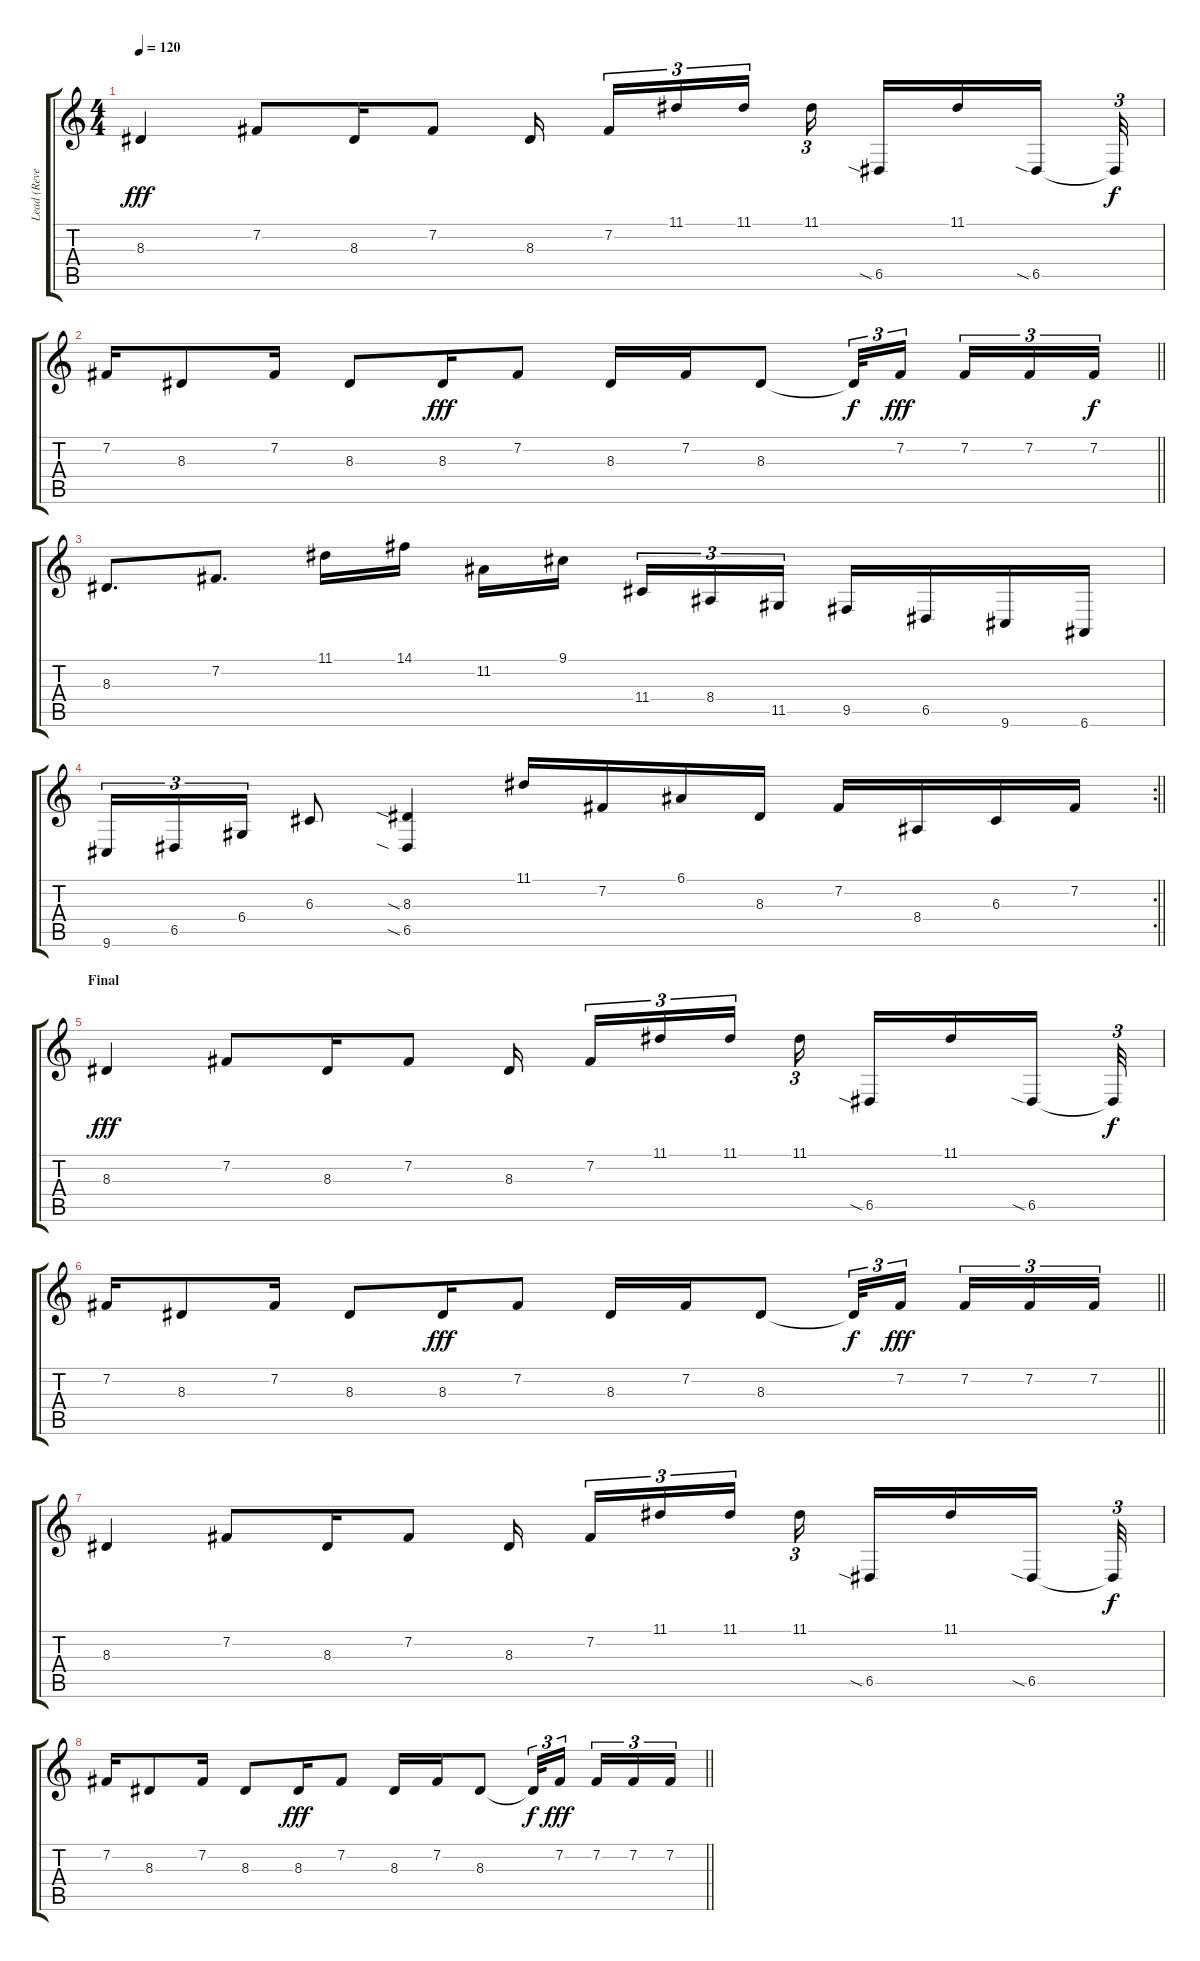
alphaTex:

\track ("Lead (Reverb)" "Lead (Reve") {instrument orchestralharp}
\staff {score tabs}
\tuning (E4 B3 G3 D3 A2 E2) {hide}
\ts (4 4)
\tempo 120
\clef g2
\ks c
8.3.4{dy fff} 7.2.8 8.3.16 7.2.8 8.3.16{beam splitsecondary} 7.2.16{tu (3 2)} 11.1.16{tu (3 2)} 11.1.16{tu (3 2)} 11.1.16{tu (3 2) beam splitsecondary} 6.5{sia}.16 11.1.16 6.5{sia}.16{beam splitsecondary} 6.5{t}.32{tu (3 2) dy f} |
\barLineRight lightlight
7.2.16 8.3.8 7.2.16 8.3.8 8.3.16{dy fff} 7.2.8 8.3.16 7.2.16 8.3.8 8.3{t}.32{tu (3 2) dy f} 7.2.16{tu (3 2) dy fff beam splitsecondary} 7.2.16{tu (3 2)} 7.2.16{tu (3 2)} 7.2.16{tu (3 2) dy f} |
8.3.8{d} 7.2.8{d} 11.1.16 14.1.16 11.2.16 9.1.16{beam splitsecondary} 11.4.16{tu (3 2)} 8.4.16{tu (3 2)} 11.5.16{tu (3 2)} 9.5.16 6.5.16 9.6.16 6.6.16 |
\rc 2
\barLineRight lightlight
9.6.16{tu (3 2)} 6.5.16{tu (3 2)} 6.4.16{tu (3 2)} 6.3.8 (8.3{sia} 6.5{sia}).4 11.1.16 7.2.16 6.1.16 8.3.16 7.2.16 8.4.16 6.3.16 7.2.16 |
\section ("" "Final")
8.3.4{dy fff volume 12 balance 0} 7.2.8 8.3.16 7.2.8 8.3.16{beam splitsecondary} 7.2.16{tu (3 2)} 11.1.16{tu (3 2)} 11.1.16{tu (3 2)} 11.1.16{tu (3 2) beam splitsecondary} 6.5{sia}.16 11.1.16 6.5{sia}.16{beam splitsecondary} 6.5{t}.32{tu (3 2) dy f} |
\barLineRight lightlight
7.2.16 8.3.8 7.2.16 8.3.8 8.3.16{dy fff} 7.2.8 8.3.16 7.2.16 8.3.8 8.3{t}.32{tu (3 2) dy f} 7.2.16{tu (3 2) dy fff beam splitsecondary} 7.2.16{tu (3 2)} 7.2.16{tu (3 2)} 7.2.16{tu (3 2)} |
8.3.4 7.2.8 8.3.16 7.2.8 8.3.16{beam splitsecondary} 7.2.16{tu (3 2)} 11.1.16{tu (3 2)} 11.1.16{tu (3 2)} 11.1.16{tu (3 2) beam splitsecondary} 6.5{sia}.16 11.1.16 6.5{sia}.16{beam splitsecondary} 6.5{t}.32{tu (3 2) dy f} |
\barLineRight lightlight
7.2.16 8.3.8 7.2.16 8.3.8 8.3.16{dy fff} 7.2.8 8.3.16 7.2.16 8.3.8 8.3{t}.32{tu (3 2) dy f} 7.2.16{tu (3 2) dy fff beam splitsecondary} 7.2.16{tu (3 2)} 7.2.16{tu (3 2)} 7.2.16{tu (3 2)}
